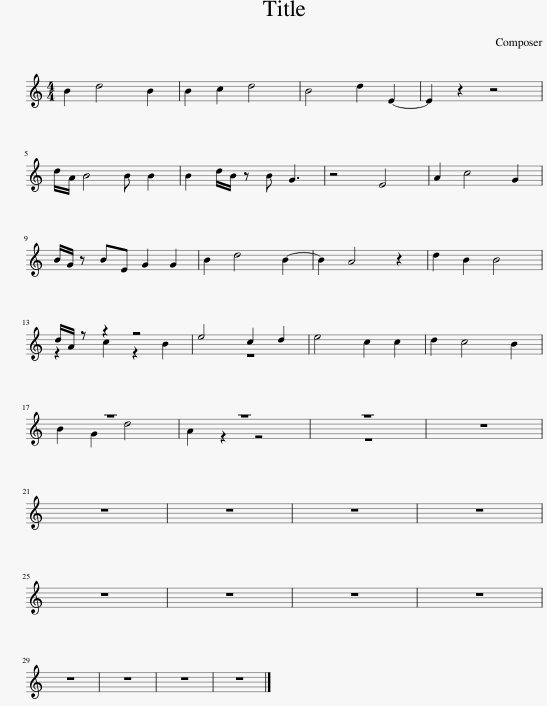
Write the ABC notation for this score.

X:1
%%score ( 1 2 )
L:1/8
M:4/4
I:linebreak $
K:C
V:1 treble
V:2 treble
V:1
 B2 d4 B2 | B2 c2 d4 | B4 d2 E2- | E2 z2 z4 |$ d/A/ B4 B B2 | %5
 B2 d/B/ z B G3 | z4 E4 | A2 c4 G2 |$ B/G/ z BE G2 G2 | B2 d4 B2- | %10
 B2 A4 z2 | d2 B2 B4 |$ d/A/ z z2 z4 | e4 c2 d2 | e4 c2 c2 | %15
 d2 c4 B2 |$ z8 | z8 | z8 | z8 |$ %20
 z8 | z8 | z8 | z8 |$ z8 | %25
 z8 | z8 | z8 |$ z8 | z8 | %30
 z8 | z8 |] %32
V:2
 x8 | x8 | x8 | x8 |$ x8 | %5
 x8 | x8 | x8 |$ x8 | x8 | %10
 x8 | x8 |$ z2 c2 z2 B2 | z8 | x8 | %15
 x8 |$ B2 G2 d4 | A2 z2 z4 | z8 | x8 |$ %20
 x8 | x8 | x8 | x8 |$ x8 | %25
 x8 | x8 | x8 |$ x8 | x8 | %30
 x8 | x8 |] %32
